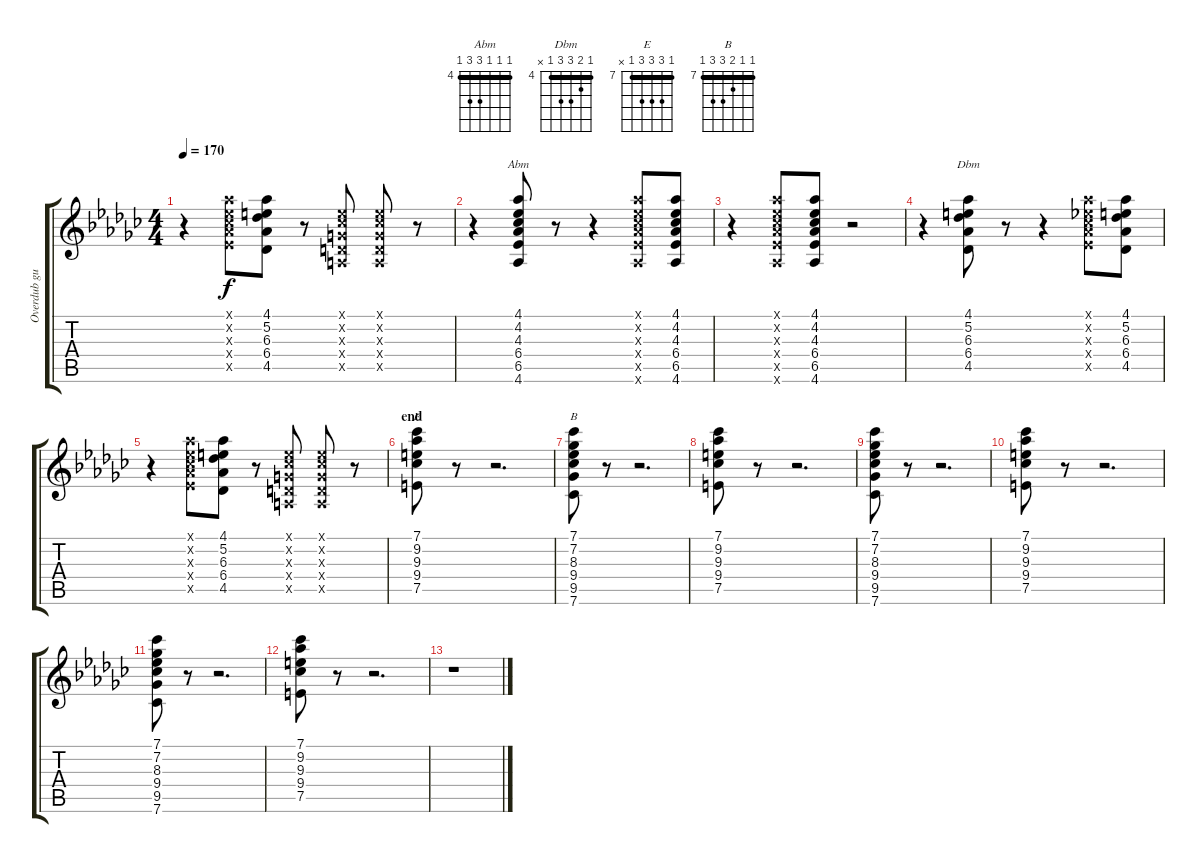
\track ("Overdub guitar I" "Overdub gu") {instrument acousticguitarsteel}
\staff {score tabs}
\tuning (E4 B3 G3 D3 A2 E2) {hide}
\chord ("Abm" 4 4 4 6 6 4) {firstfret 4 barre 4}
\chord ("Dbm" 4 5 6 6 4 x) {firstfret 4 barre 4}
\chord ("E" 7 9 9 9 7 x) {firstfret 7 barre 7}
\chord ("B" 7 7 8 9 9 7) {firstfret 7 barre 7}
\ts (4 4)
\tempo 170
\clef g2
\ks ebminor
r.4{dy f} (4.1{x} 4.2{x} 4.3{x} 6.4{x} 6.5{x}).8 (4.1 5.2 6.3 6.4 4.5).8 r.8 (0.1{x} 0.2{x} 0.3{x} 0.4{x} 0.5{x}).8 (0.1{x} 0.2{x} 0.3{x} 0.4{x} 0.5{x}).8 r.8 |
r.4 (4.1 4.2 4.3 6.4 6.5 4.6).8{ch "Abm"} r.8 r.4 (4.1{x} 4.2{x} 4.3{x} 6.4{x} 6.5{x} 4.6{x}).8 (4.1 4.2 4.3 6.4 6.5 4.6).8 |
r.4 (4.1{x} 4.2{x} 4.3{x} 6.4{x} 6.5{x} 4.6{x}).8 (4.1 4.2 4.3 6.4 6.5 4.6).8 r.2 |
r.4 (4.1 5.2 6.3 6.4 4.5).8{ch "Dbm"} r.8 r.4 (4.1{x} 4.2{x} 4.3{x} 6.4{x} 6.5{x}).8 (4.1 5.2 6.3 6.4 4.5).8 |
r.4 (4.1{x} 4.2{x} 4.3{x} 6.4{x} 6.5{x}).8 (4.1 5.2 6.3 6.4 4.5).8 r.8 (0.1{x} 0.2{x} 0.3{x} 0.4{x} 0.5{x}).8 (0.1{x} 0.2{x} 0.3{x} 0.4{x} 0.5{x}).8 r.8 |
\section ("" "end")
(7.1 9.2 9.3 9.4 7.5).8{ch "E"} r.8 r.2{d} |
(7.1 7.2 8.3 9.4 9.5 7.6).8{ch "B"} r.8 r.2{d} |
(7.1 9.2 9.3 9.4 7.5).8 r.8 r.2{d} |
(7.1 7.2 8.3 9.4 9.5 7.6).8 r.8 r.2{d} |
(7.1 9.2 9.3 9.4 7.5).8 r.8 r.2{d} |
(7.1 7.2 8.3 9.4 9.5 7.6).8 r.8 r.2{d} |
(7.1 9.2 9.3 9.4 7.5).8 r.8 r.2{d} |
r.1
